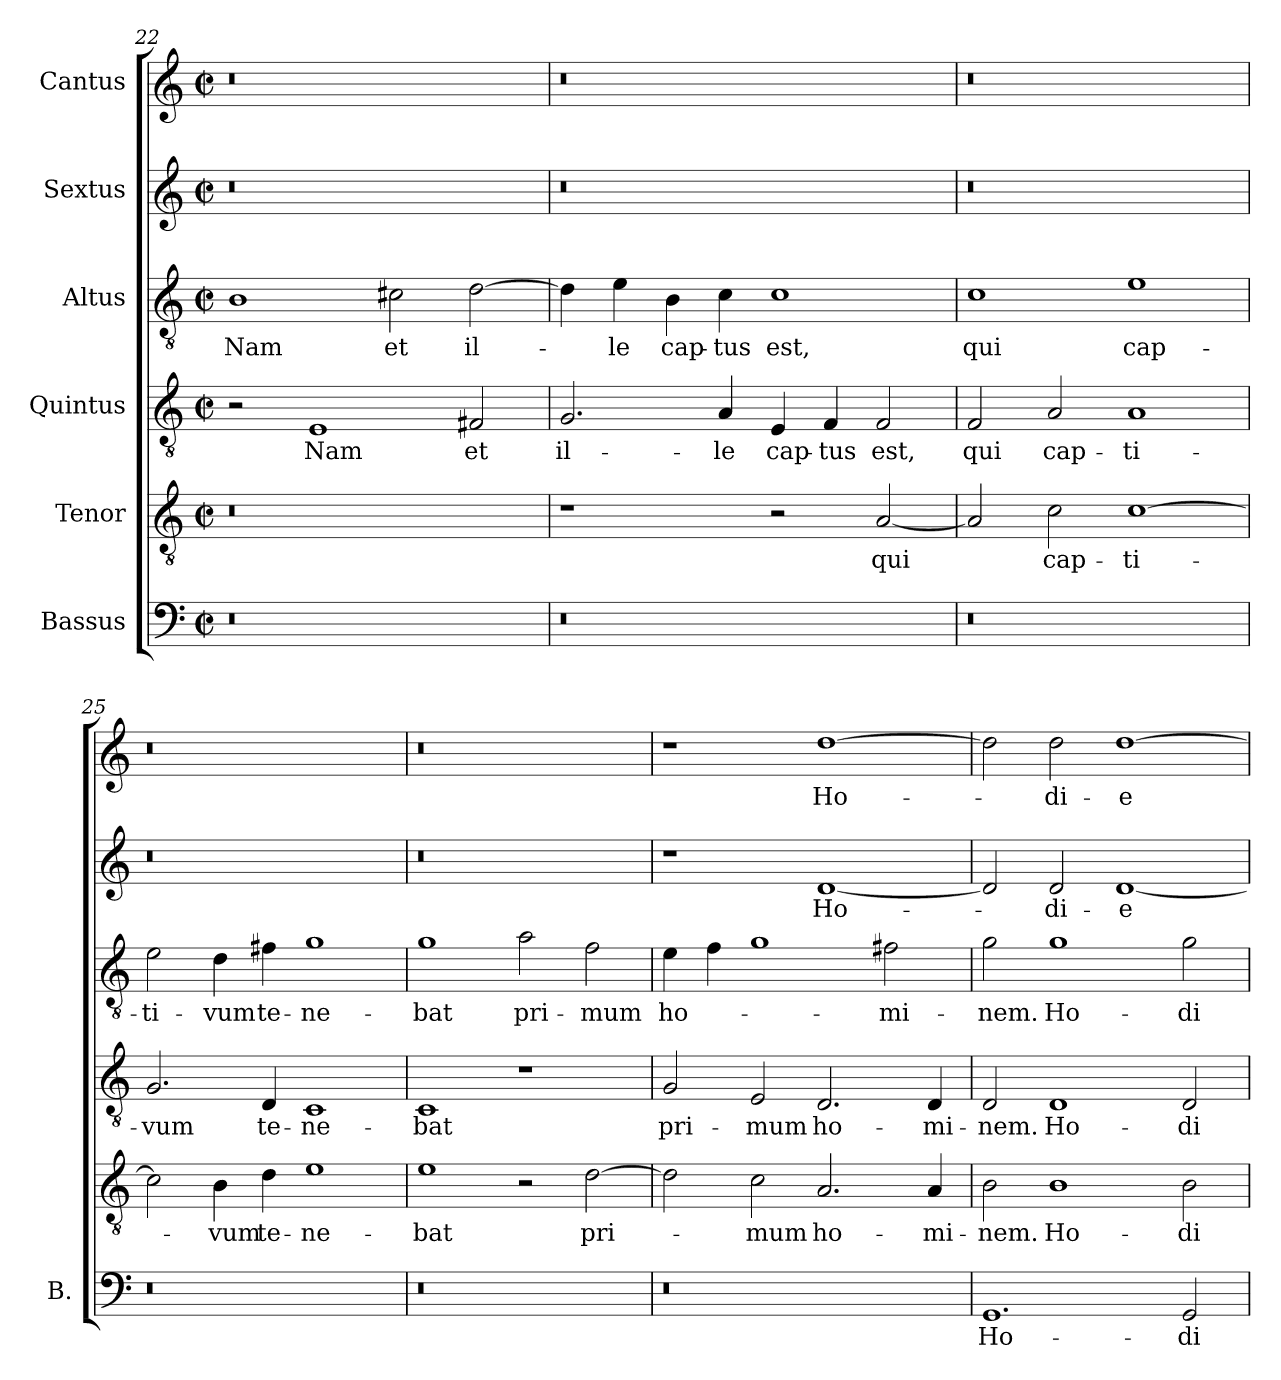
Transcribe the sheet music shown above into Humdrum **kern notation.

**kern	**text	**kern	**text	**kern	**text	**kern	**text	**kern	**text	**kern	**text
*part6	*part6	*part5	*part5	*part4	*part4	*part3	*part3	*part2	*part2	*part1	*part1
*staff6	*staff6	*staff5	*staff5	*staff4	*staff4	*staff3	*staff3	*staff2	*staff2	*staff1	*staff1
*I"Bassus	*	*I"Tenor	*	*I"Quintus	*	*I"Altus	*	*I"Sextus	*	*I"Cantus	*
*I'B.	*	*	*	*	*	*	*	*	*	*	*
*clefF4	*	*clefGv2	*	*clefGv2	*	*clefGv2	*	*clefG2	*	*clefG2	*
*k[]	*	*k[]	*	*k[]	*	*k[]	*	*k[]	*	*k[]	*
*C:	*	*C:	*	*C:	*	*C:	*	*C:	*	*C:	*
*M2/2	*	*M2/2	*	*M2/2	*	*M2/2	*	*M2/2	*	*M2/2	*
*met(c|)	*	*met(c|)	*	*met(c|)	*	*met(c|)	*	*met(c|)	*	*met(c|)	*
=22	=22	=22	=22	=22	=22	=22	=22	=22	=22	=22	=22
!LO:N:vis=0	!	!LO:N:vis=0	!	!	!	!	!	!LO:N:vis=0	!	!LO:N:vis=0	!
1r	.	1r	.	2r	.	1B\	Nam	1r	.	1r	.
.	.	.	.	1E/	Nam	.	.	.	.	.	.
1ryy	.	1ryy	.	.	.	2c#X\	et	1ryy	.	1ryy	.
.	.	.	.	2F#X/	et	[2d\	il-	.	.	.	.
=23	=23	=23	=23	=23	=23	=23	=23	=23	=23	=23	=23
!LO:N:vis=0	!	!	!	!	!	!	!	!LO:N:vis=0	!	!LO:N:vis=0	!
1r	.	1r	.	2.G/	il-	4d\]	.	1r	.	1r	.
.	.	.	.	.	.	4e\	-le	.	.	.	.
.	.	.	.	.	.	4B\	cap-	.	.	.	.
.	.	.	.	4A/	-le	4c\	-tus	.	.	.	.
1ryy	.	2r	.	4E/	cap-	1c\	est,	1ryy	.	1ryy	.
.	.	.	.	4F/	-tus	.	.	.	.	.	.
.	.	[2A/	qui	2F/	est,	.	.	.	.	.	.
=24	=24	=24	=24	=24	=24	=24	=24	=24	=24	=24	=24
!LO:N:vis=0	!	!	!	!	!	!	!	!LO:N:vis=0	!	!LO:N:vis=0	!
1r	.	2A/]	.	2F/	qui	1c\	qui	1r	.	1r	.
.	.	2c\	cap-	2A/	cap-	.	.	.	.	.	.
1ryy	.	[1c\	-ti-	1A/	-ti-	1e\	cap-	1ryy	.	1ryy	.
=25	=25	=25	=25	=25	=25	=25	=25	=25	=25	=25	=25
!LO:N:vis=0	!	!	!	!	!	!	!	!LO:N:vis=0	!	!LO:N:vis=0	!
1r	.	2c\]	.	2.G/	-vum	2e\	-ti-	1r	.	1r	.
.	.	4B\	-vum	.	.	4d\	-vum	.	.	.	.
.	.	4d\	te-	4D/	te-	4f#X\	te-	.	.	.	.
1ryy	.	1e\	-ne-	1C/	-ne-	1g\	-ne-	1ryy	.	1ryy	.
=26	=26	=26	=26	=26	=26	=26	=26	=26	=26	=26	=26
!LO:N:vis=0	!	!	!	!	!	!	!	!LO:N:vis=0	!	!LO:N:vis=0	!
1r	.	1e\	-bat	1C/	-bat	1g\	-bat	1r	.	1r	.
1ryy	.	2r	.	1r	.	2a\	pri-	1ryy	.	1ryy	.
.	.	[2d\	pri-	.	.	2f\	-mum	.	.	.	.
=27	=27	=27	=27	=27	=27	=27	=27	=27	=27	=27	=27
!LO:N:vis=0	!	!	!	!	!	!	!	!	!	!	!
1r	.	2d\]	.	2G/	pri-	4e\	ho-	1r	.	1r	.
.	.	.	.	.	.	4f\	.	.	.	.	.
.	.	2c\	-mum	2E/	-mum	1g\	.	.	.	.	.
1ryy	.	2.A/	ho-	2.D/	ho-	.	.	[1d/	Ho-	[1dd\	Ho-
.	.	.	.	.	.	2f#X\	-mi-	.	.	.	.
.	.	4A/	-mi-	4D/	-mi-	.	.	.	.	.	.
=28	=28	=28	=28	=28	=28	=28	=28	=28	=28	=28	=28
1.GG/	Ho-	2B\	-nem.	2D/	-nem.	2g\	-nem.	2d/]	.	2dd\]	.
.	.	1B\	Ho-	1D/	Ho-	1g\	Ho-	2d/	-di-	2dd\	-di-
.	.	.	.	.	.	.	.	[1d/	-e	[1dd\	-e
2GG/	-di-	2B\	-di-	2D/	-di-	2g\	-di-	.	.	.	.
=	=	=	=	=	=	=	=	=	=	=	=
*-	*-	*-	*-	*-	*-	*-	*-	*-	*-	*-	*-
